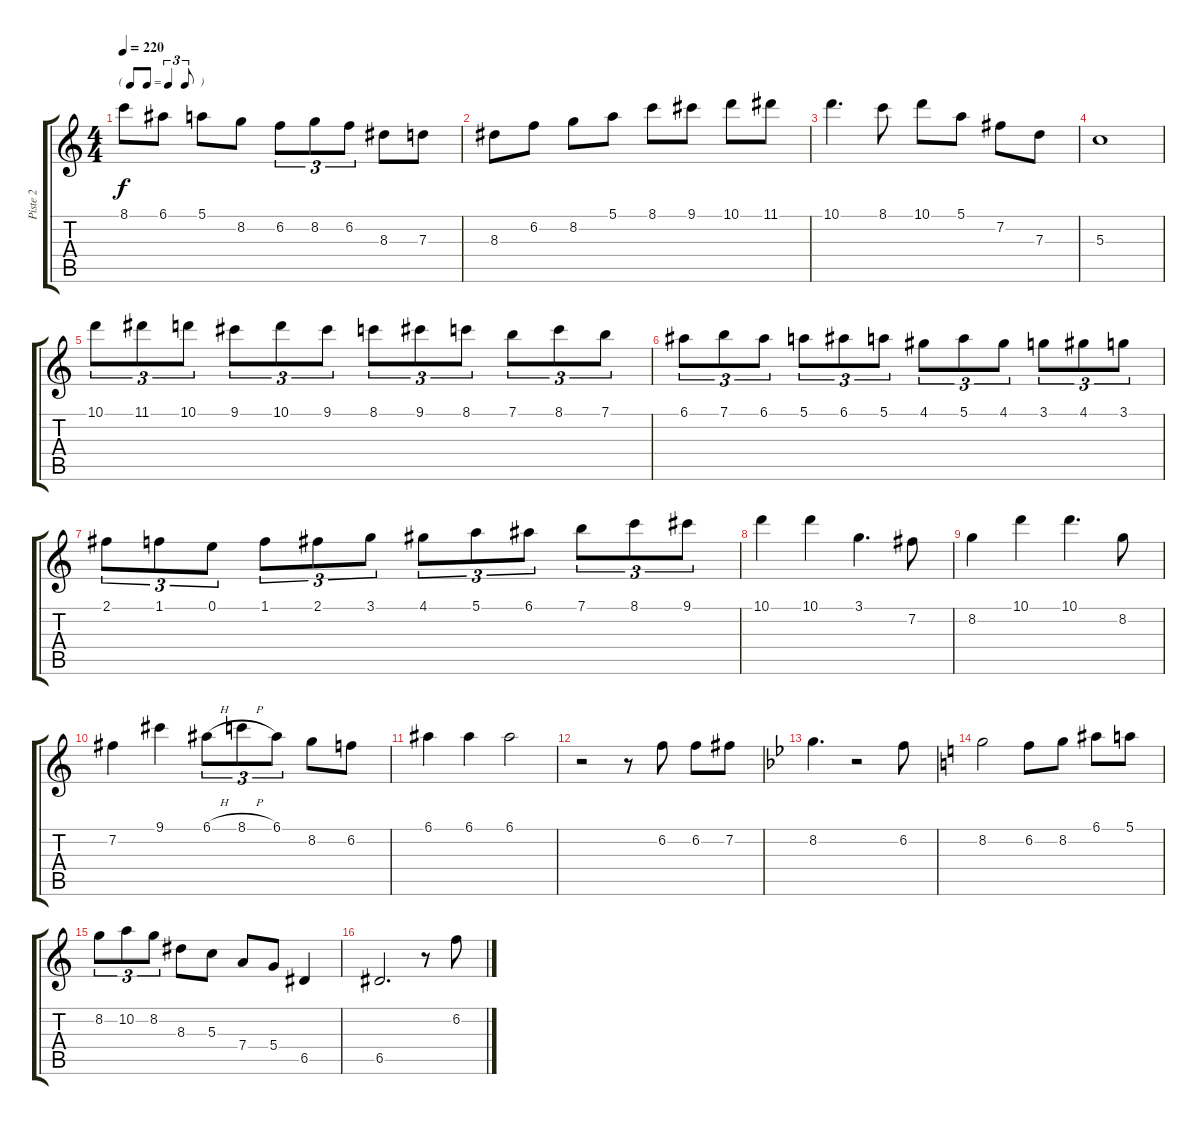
\track ("Piste 2" "Piste 2") {instrument acousticguitarsteel}
\staff {score tabs}
\tuning (E4 B3 G3 D3 A2 E2) {hide}
\ts (4 4)
\tf triplet8th
\tempo 220
\clef g2
\ks c
8.1.8{dy f} 6.1.8 5.1.8 8.2.8 6.2.8{tu (3 2)} 8.2.8{tu (3 2)} 6.2.8{tu (3 2)} 8.3.8 7.3.8 |
8.3.8 6.2.8 8.2.8 5.1.8 8.1.8 9.1.8 10.1.8 11.1.8 |
10.1.4{d} 8.1.8 10.1.8 5.1.8 7.2.8 7.3.8 |
5.3.1 |
10.1.8{tu (3 2)} 11.1.8{tu (3 2)} 10.1.8{tu (3 2)} 9.1.8{tu (3 2)} 10.1.8{tu (3 2)} 9.1.8{tu (3 2)} 8.1.8{tu (3 2)} 9.1.8{tu (3 2)} 8.1.8{tu (3 2)} 7.1.8{tu (3 2)} 8.1.8{tu (3 2)} 7.1.8{tu (3 2)} |
6.1.8{tu (3 2)} 7.1.8{tu (3 2)} 6.1.8{tu (3 2)} 5.1.8{tu (3 2)} 6.1.8{tu (3 2)} 5.1.8{tu (3 2)} 4.1.8{tu (3 2)} 5.1.8{tu (3 2)} 4.1.8{tu (3 2)} 3.1.8{tu (3 2)} 4.1.8{tu (3 2)} 3.1.8{tu (3 2)} |
2.1.8{tu (3 2)} 1.1.8{tu (3 2)} 0.1.8{tu (3 2)} 1.1.8{tu (3 2)} 2.1.8{tu (3 2)} 3.1.8{tu (3 2)} 4.1.8{tu (3 2)} 5.1.8{tu (3 2)} 6.1.8{tu (3 2)} 7.1.8{tu (3 2)} 8.1.8{tu (3 2)} 9.1.8{tu (3 2)} |
10.1.4 10.1.4 3.1.4{d} 7.2.8 |
8.2.4 10.1.4 10.1.4{d} 8.2.8 |
7.2.4 9.1.4 6.1{h}.8{tu (3 2)} 8.1{h}.8{tu (3 2)} 6.1.8{tu (3 2)} 8.2.8 6.2.8 |
6.1.4 6.1.4 6.1.2 |
r.2 r.8 6.2.8 6.2.8 7.2.8 |
\ks gminor
8.2.4{d} r.2 6.2.8 |
\ks c
8.2.2 6.2.8 8.2.8 6.1.8 5.1.8 |
8.2.8{tu (3 2)} 10.2.8{tu (3 2)} 8.2.8{tu (3 2)} 8.3.8 5.3.8 7.4.8 5.4.8 6.5.4 |
6.5.2{d} r.8 6.2.8
